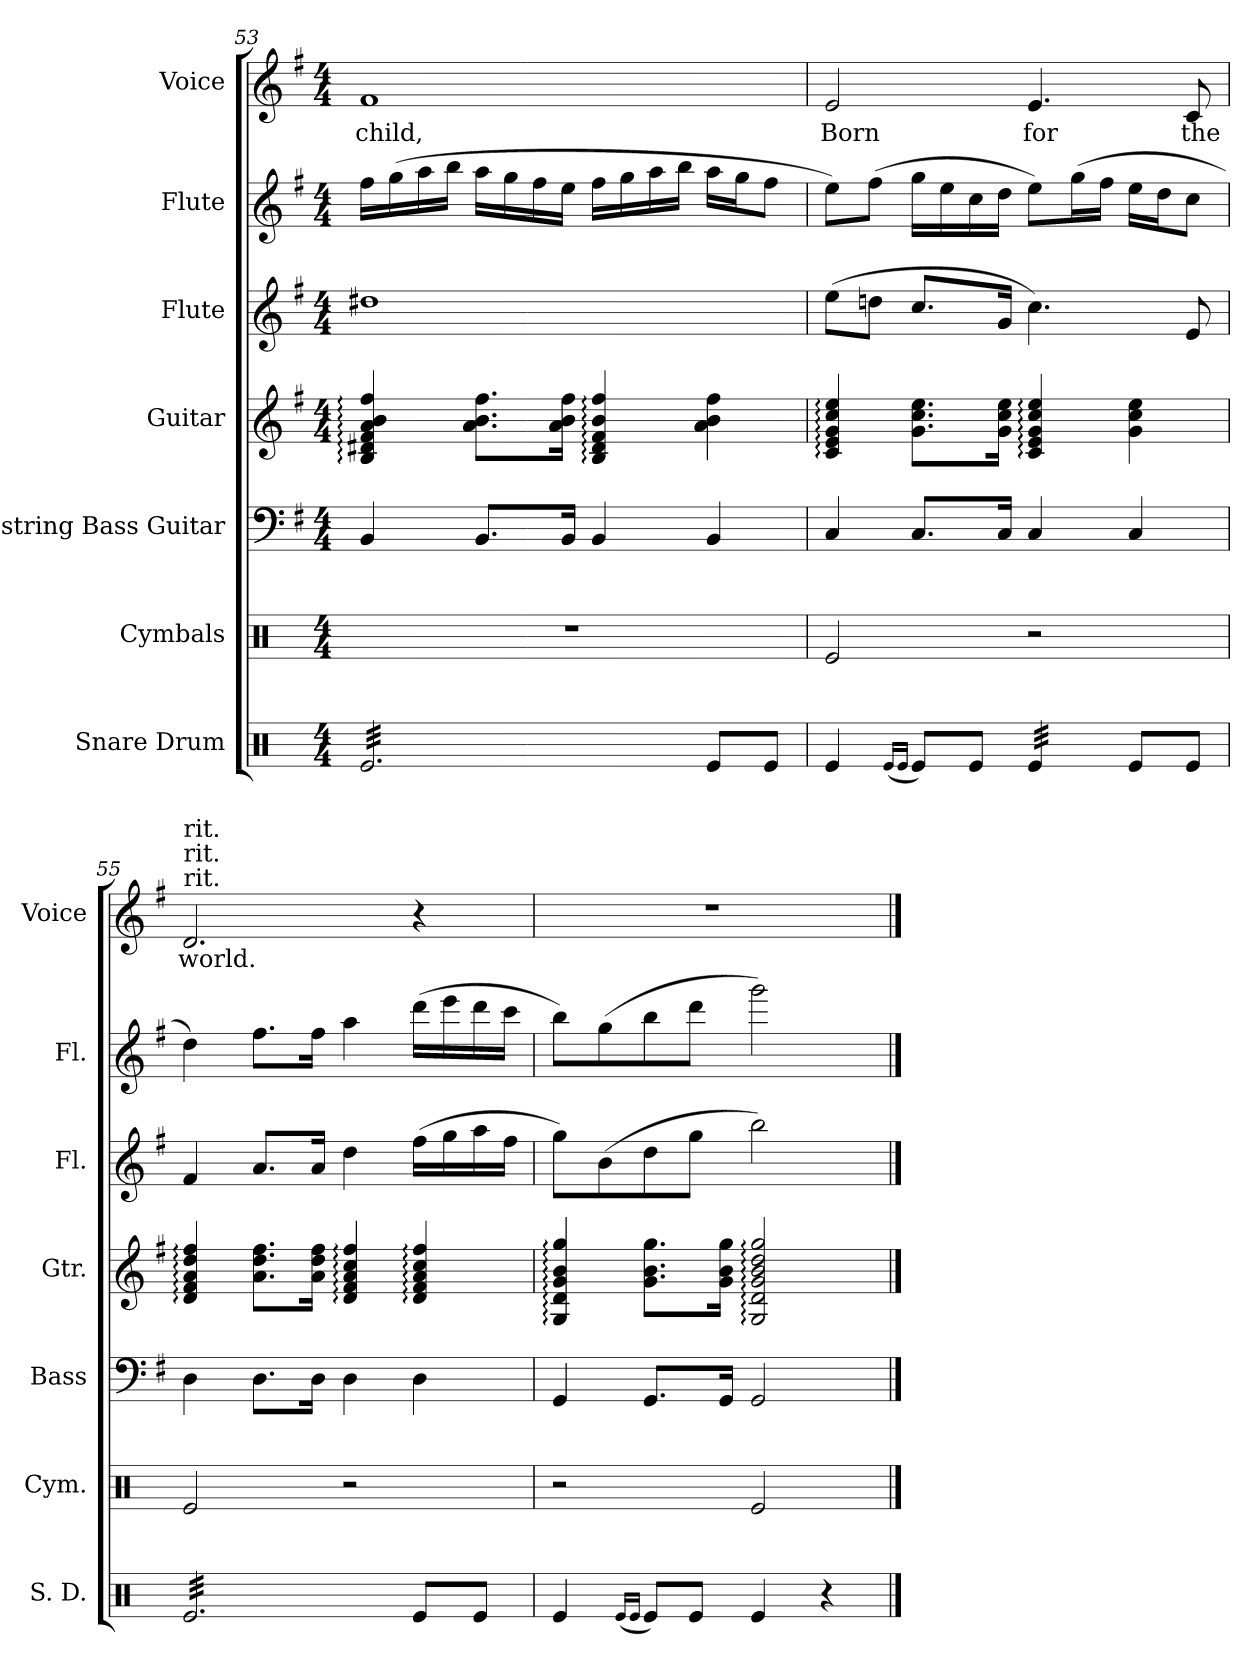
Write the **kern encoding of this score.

**kern	**kern	**kern	**kern	**kern	**kern	**kern	**text
*part7	*part6	*part5	*part4	*part3	*part2	*part1	*part1
*staff7	*staff6	*staff5	*staff4	*staff3	*staff2	*staff1	*staff1
*I"Snare Drum	*I"Cymbals	*I"4-string Bass Guitar	*I"Guitar	*I"Flute	*I"Flute	*I"Voice	*
*I'S. D.	*I'Cym.	*I'Bass	*I'Gtr.	*I'Fl.	*I'Fl.	*I'Voice	*
*clefX	*clefX	*clefF4	*clefG2	*clefG2	*clefG2	*clefG2	*
*	*	*ITrd7c12	*ITrd7c12	*	*	*	*
*k[]	*k[]	*k[f#]	*k[f#]	*k[f#]	*k[f#]	*k[f#]	*
*C:	*C:	*G:	*G:	*G:	*G:	*G:	*
*M4/4	*M4/4	*M4/4	*M4/4	*M4/4	*M4/4	*M4/4	*
=53	=53	=53	=53	=53	=53	=53	=53
!	!	!	!	!	!	!	!LO:LY:b:color=#000000
*tremolo	*	*	*	*	*	*	*
32Rei/LLL	1r	4BBBi/	4BBi/: 4D#Xi: 4F#i: 4Ai: 4Bi: 4f#i:	1dd#Xi	16ff#i\LL	1f#i	child,
32Rei/	.	.	.	.	.	.	.
32Rei/	.	.	.	.	(16ggi\	.	.
32Rei/	.	.	.	.	.	.	.
32Rei/	.	.	.	.	16aai\	.	.
32Rei/	.	.	.	.	.	.	.
32Rei/	.	.	.	.	16bbi\JJ	.	.
32Rei/	.	.	.	.	.	.	.
32Rei/	.	8.BBBi/L	8.Ai\ 8.Bi 8.f#iL	.	16aai\LL	.	.
32Rei/	.	.	.	.	.	.	.
32Rei/	.	.	.	.	16ggi\	.	.
32Rei/	.	.	.	.	.	.	.
32Rei/	.	.	.	.	16ff#i\	.	.
32Rei/	.	.	.	.	.	.	.
32Rei/	.	16BBBi/Jk	16Ai\ 16Bi 16f#iJk	.	16eei\JJ	.	.
32Rei/	.	.	.	.	.	.	.
32Rei/	.	4BBBi/	4BBi/: 4D#i: 4F#i: 4Bi: 4f#i:	.	16ff#i\LL	.	.
32Rei/	.	.	.	.	.	.	.
32Rei/	.	.	.	.	16ggi\	.	.
32Rei/	.	.	.	.	.	.	.
32Rei/	.	.	.	.	16aai\	.	.
32Rei/	.	.	.	.	.	.	.
32Rei/	.	.	.	.	16bbi\JJ	.	.
32Rei/JJJ	.	.	.	.	.	.	.
*Xtremolo	*	*	*	*	*	*	*
8Rei/L	.	4BBBi/	4Ai\ 4Bi 4f#i	.	16aai\LL	.	.
.	.	.	.	.	16ggi\J	.	.
8Rei/J	.	.	.	.	8ff#i\J	.	.
=54	=54	=54	=54	=54	=54	=54	=54
!	!	!	!	!	!	!	!LO:LY:b:color=#000000
4Rei/	2Rei/	4CCi/	4Ci/: 4Ei: 4Gi: 4ci: 4ei:	(8eei\L	8eei\L)	2ei/	Born
.	.	.	.	8ddni\J	(8ff#i\J	.	.
(16qRei/LL	.	.	.	.	.	.	.
16qRei/JJ	.	.	.	.	.	.	.
8Rei/L)	.	8.CCi/L	8.Gi\ 8.ci 8.eiL	8.cci/L	16ggi\LL	.	.
.	.	.	.	.	16eei\	.	.
8Rei/J	.	.	.	.	16cci\	.	.
.	.	16CCi/Jk	16Gi\ 16ci 16eiJk	16gi/Jk	16ddi\JJ	.	.
!	!	!	!	!	!	!	!LO:LY:b:color=#000000
*tremolo	*	*	*	*	*	*	*
32Rei/LLL	2r	4CCi/	4Ci/: 4Ei: 4Gi: 4ci: 4ei:	4.cci\)	8eei\L)	4.ei/	for
32Rei/	.	.	.	.	.	.	.
32Rei/	.	.	.	.	.	.	.
32Rei/	.	.	.	.	.	.	.
32Rei/	.	.	.	.	(16ggi\L	.	.
32Rei/	.	.	.	.	.	.	.
32Rei/	.	.	.	.	16ff#i\JJ	.	.
32Rei/JJJ	.	.	.	.	.	.	.
*Xtremolo	*	*	*	*	*	*	*
8Rei/L	.	4CCi/	4Gi\ 4ci 4ei	.	16eei\LL	.	.
.	.	.	.	.	16ddi\J	.	.
!	!	!	!	!	!	!	!LO:LY:b:color=#000000
8Rei/J	.	.	.	8ei/	8cci\J	8ci/	the
=55	=55	=55	=55	=55	=55	=55	=55
!	!	!	!	!	!	!LO:TX:t=rit.	!
!	!	!	!	!	!	!LO:TX:t=rit.	!
!	!	!	!	!	!	!LO:TX:t=rit.	!
!	!	!	!	!	!	!	!LO:LY:b:color=#000000
*tremolo	*	*	*	*	*	*	*
32Rei/LLL	2Rei/	4DDi\	4Di/: 4F#i: 4Ai: 4di: 4f#i:	4f#i/	4ddi\)	2.di/	world.
32Rei/	.	.	.	.	.	.	.
32Rei/	.	.	.	.	.	.	.
32Rei/	.	.	.	.	.	.	.
32Rei/	.	.	.	.	.	.	.
32Rei/	.	.	.	.	.	.	.
32Rei/	.	.	.	.	.	.	.
32Rei/	.	.	.	.	.	.	.
32Rei/	.	8.DDi\L	8.Ai\ 8.di 8.f#iL	8.ai/L	8.ff#i\L	.	.
32Rei/	.	.	.	.	.	.	.
32Rei/	.	.	.	.	.	.	.
32Rei/	.	.	.	.	.	.	.
32Rei/	.	.	.	.	.	.	.
32Rei/	.	.	.	.	.	.	.
32Rei/	.	16DDi\Jk	16Ai\ 16di 16f#iJk	16ai/Jk	16ff#i\Jk	.	.
32Rei/	.	.	.	.	.	.	.
32Rei/	2r	4DDi\	4Di/: 4F#i: 4Ai: 4ci: 4f#i:	4ddi\	4aai\	.	.
32Rei/	.	.	.	.	.	.	.
32Rei/	.	.	.	.	.	.	.
32Rei/	.	.	.	.	.	.	.
32Rei/	.	.	.	.	.	.	.
32Rei/	.	.	.	.	.	.	.
32Rei/	.	.	.	.	.	.	.
32Rei/JJJ	.	.	.	.	.	.	.
*Xtremolo	*	*	*	*	*	*	*
8Rei/L	.	4DDi\	4Di/: 4F#i: 4Ai: 4ci: 4f#i:	(16ff#i\LL	(16dddi\LL	4r	.
.	.	.	.	16ggi\	16eeei\	.	.
8Rei/J	.	.	.	16aai\	16dddi\	.	.
.	.	.	.	16ff#i\JJ	16ccci\JJ	.	.
=56	=56	=56	=56	=56	=56	=56	=56
4Rei/	2r	4GGGi/	4GGi/: 4Di: 4Gi: 4Bi: 4gi:	8ggi\L)	8bbi\L)	1r	.
.	.	.	.	(8bi\	(8ggi\	.	.
(16qRei/LL	.	.	.	.	.	.	.
16qRei/JJ	.	.	.	.	.	.	.
8Rei/L)	.	8.GGGi/L	8.Gi\ 8.Bi 8.giL	8ddi\	8bbi\	.	.
8Rei/J	.	.	.	8ggi\J	8dddi\J	.	.
.	.	16GGGi/Jk	16Gi\ 16Bi 16giJk	.	.	.	.
4Rei/	2Rei/	2GGGi/	2GGi/: 2Di: 2Gi: 2Bi: 2di: 2gi:	2bbi\)	2gggi\)	.	.
4r	.	.	.	.	.	.	.
==	==	==	==	==	==	==	==
*-	*-	*-	*-	*-	*-	*-	*-
